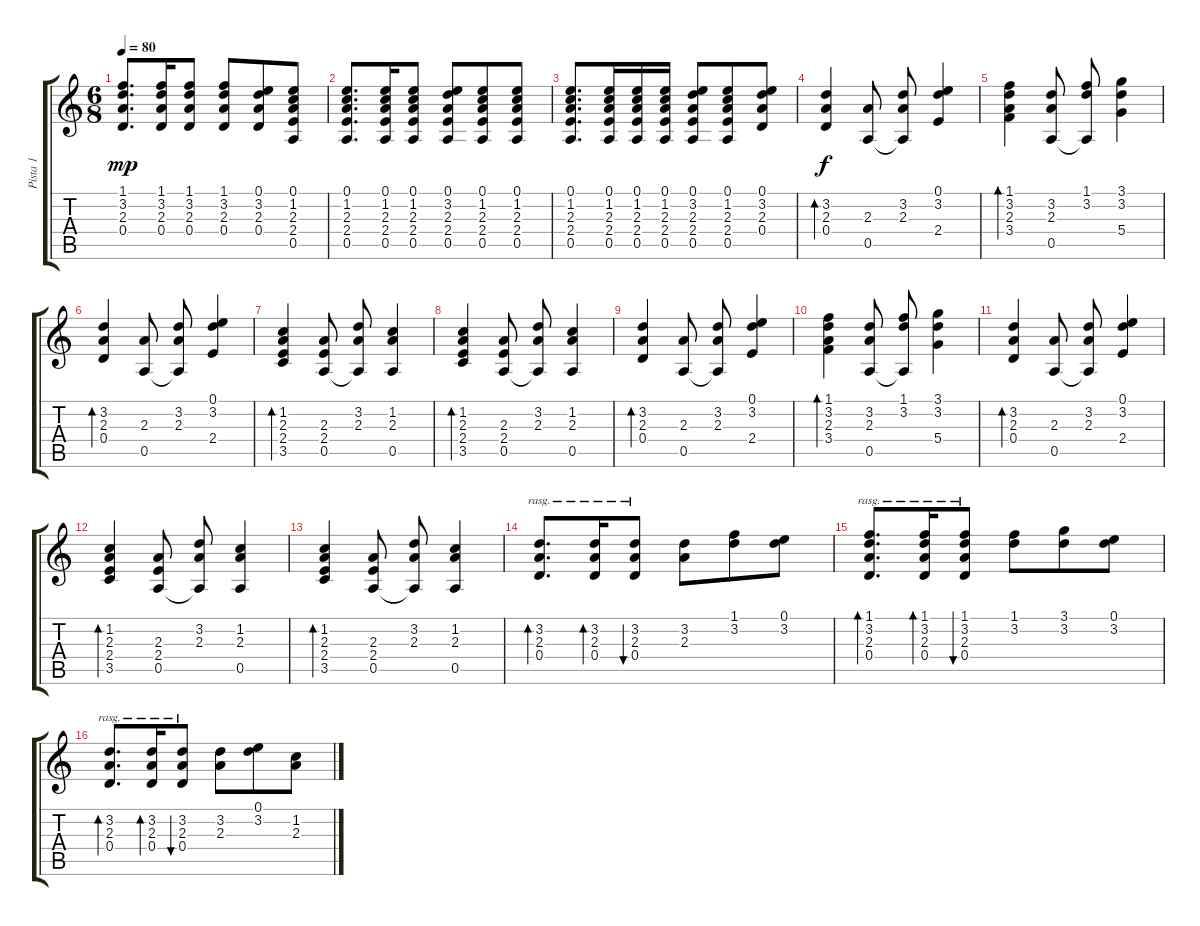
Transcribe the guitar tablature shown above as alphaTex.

\track ("Pista 1" "Pista 1") {instrument acousticguitarnylon}
\staff {score tabs}
\tuning (E4 B3 G3 D3 A2 E2) {hide}
\ts (6 8)
\tempo 80
\clef g2
\ks c
(1.1 3.2 2.3 0.4).8{d dy mp} (1.1 3.2 2.3 0.4).16 (1.1 3.2 2.3 0.4).8 (1.1 3.2 2.3 0.4).8 (0.1 3.2 2.3 0.4).8 (0.1 1.2 2.3 2.4 0.5).8 |
(0.1 1.2 2.3 2.4 0.5).8{d} (0.1 1.2 2.3 2.4 0.5).16 (0.1 1.2 2.3 2.4 0.5).8 (0.1 3.2 2.3 2.4 0.5).8 (0.1 1.2 2.3 2.4 0.5).8 (0.1 1.2 2.3 2.4 0.5).8 |
(0.1 1.2 2.3 2.4 0.5).8{d} (0.1 1.2 2.3 2.4 0.5).16 (0.1 1.2 2.3 2.4 0.5).16 (0.1 1.2 2.3 2.4 0.5).16 (0.1 3.2 2.3 2.4 0.5).8 (0.1 1.2 2.3 2.4 0.5).8 (0.1 3.2 2.3 0.4).8 |
(3.2 2.3 0.4).4{bd 240 dy f} (2.3 0.5).8 (3.2 2.3 0.5{t}).8 (0.1 3.2 2.4).4 |
(1.1 3.2 2.3 3.4).4{bd 240} (3.2 2.3 0.5).8 (1.1 3.2 0.5{t}).8 (3.1 3.2 5.4).4 |
(3.2 2.3 0.4).4{bd 240} (2.3 0.5).8 (3.2 2.3 0.5{t}).8 (0.1 3.2 2.4).4 |
(1.2 2.3 2.4 3.5).4{bd 240} (2.3 2.4 0.5).8 (3.2 2.3 0.5{t}).8 (1.2 2.3 0.5).4 |
(1.2 2.3 2.4 3.5).4{bd 240} (2.3 2.4 0.5).8 (3.2 2.3 0.5{t}).8 (1.2 2.3 0.5).4 |
(3.2 2.3 0.4).4{bd 240} (2.3 0.5).8 (3.2 2.3 0.5{t}).8 (0.1 3.2 2.4).4 |
(1.1 3.2 2.3 3.4).4{bd 240} (3.2 2.3 0.5).8 (1.1 3.2 0.5{t}).8 (3.1 3.2 5.4).4 |
(3.2 2.3 0.4).4{bd 240} (2.3 0.5).8 (3.2 2.3 0.5{t}).8 (0.1 3.2 2.4).4 |
(1.2 2.3 2.4 3.5).4{bd 240} (2.3 2.4 0.5).8 (3.2 2.3 0.5{t}).8 (1.2 2.3 0.5).4 |
(1.2 2.3 2.4 3.5).4{bd 240} (2.3 2.4 0.5).8 (3.2 2.3 0.5{t}).8 (1.2 2.3 0.5).4 |
(3.2 2.3 0.4).8{d bd 30 rasg ii volume 0} (3.2 2.3 0.4).16{bd 30 rasg ii} (3.2 2.3 0.4).8{bu 30 rasg ii} (3.2 2.3).8 (1.1 3.2).8 (0.1 3.2).8 |
(1.1 3.2 2.3 0.4).8{d bd 30 rasg ii} (1.1 3.2 2.3 0.4).16{bd 30 rasg ii} (1.1 3.2 2.3 0.4).8{bu 30 rasg ii} (1.1 3.2).8 (3.1 3.2).8 (0.1 3.2).8 |
(3.2 2.3 0.4).8{d bd 30 rasg ii} (3.2 2.3 0.4).16{bd 30 rasg ii} (3.2 2.3 0.4).8{bu 30 rasg ii} (3.2 2.3).8 (0.1 3.2).8 (1.2 2.3).8
